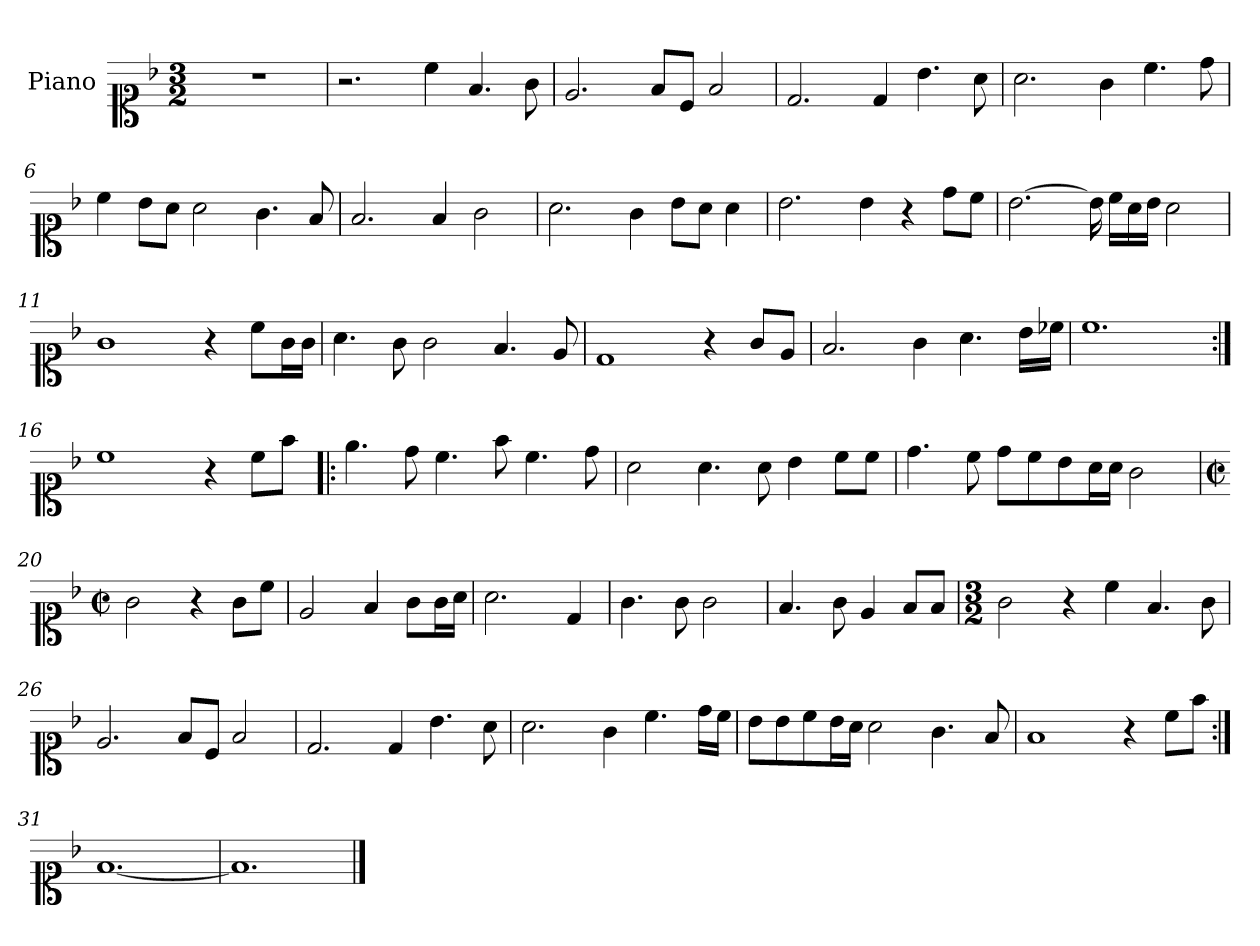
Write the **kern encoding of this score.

**kern
*part1
*staff1
*I"Piano
*I'Pno.
*clefC1
*k[b-]
*M3/2
=1
1.r
=2
2.r
4cc\
4.f/
8g\
=3
2.e/
8f/L
8c/J
2f/
=4
2.d/
4d/
4.b-\
8a\
=5
2.a\
4g\
4.cc\
8dd\
=6
4cc\
8b-\L
8a\J
2a\
4.g\
8f/
=7
2.f/
4f/
2g\
!!LO:LB:g=z
=8
2.a\
4g\
8b-\L
8a\J
4a\
=9
2.b-\
4b-\
4r
8dd\L
8cc\J
=10
[2.b-\
16b-\]
16cc\LL
16a\
16b-\JJ
2a\
=11
1g
4r
8cc\L
16g\L
16g\JJ
=12
4.a\
8g\
2g\
4.f/
8e/
!!LO:LB:g=z
=13
1d
4r
8g/L
8e/J
=14
2.f/
4g\
4.a\
16b-\LL
16cc-X\JJ
=15
1.cc
=16:|!
1cc
4r
8cc\L
8ff\J
=17!|:
4.ee\
8dd\
4.cc\
8ff\
4.cc\
8dd\
!!LO:LB:g=z
=18
2a\
4.a\
8a\
4b-\
8cc\L
8cc\J
=19
4.dd\
8cc\
8dd\L
8cc\
8b-\
16a\L
16a\JJ
2g\
=20
*M2/2
*met(c|)
2g\
4r
8g\L
8cc\J
=21
2e/
4f/
8g\L
16g\L
16a\JJ
=22
2.a\
4d/
=23
4.g\
8g\
2g\
=24
4.f/
8g\
4e/
8f/L
8f/J
!!LO:LB:g=z
=25
*M3/2
2g\
4r
4cc\
4.f/
8g\
=26
2.e/
8f/L
8c/J
2f/
=27
2.d/
4d/
4.b-\
8a\
=28
2.a\
4g\
4.cc\
16dd\LL
16cc\JJ
=29
8b-\L
8b-\
8cc\
16b-\L
16a\JJ
2a\
4.g\
8f/
=30
1f
4r
8cc\L
8ff\J
=31:|!
[1.f
!!LO:LB:g=z
=32
1.f]
==
*-
